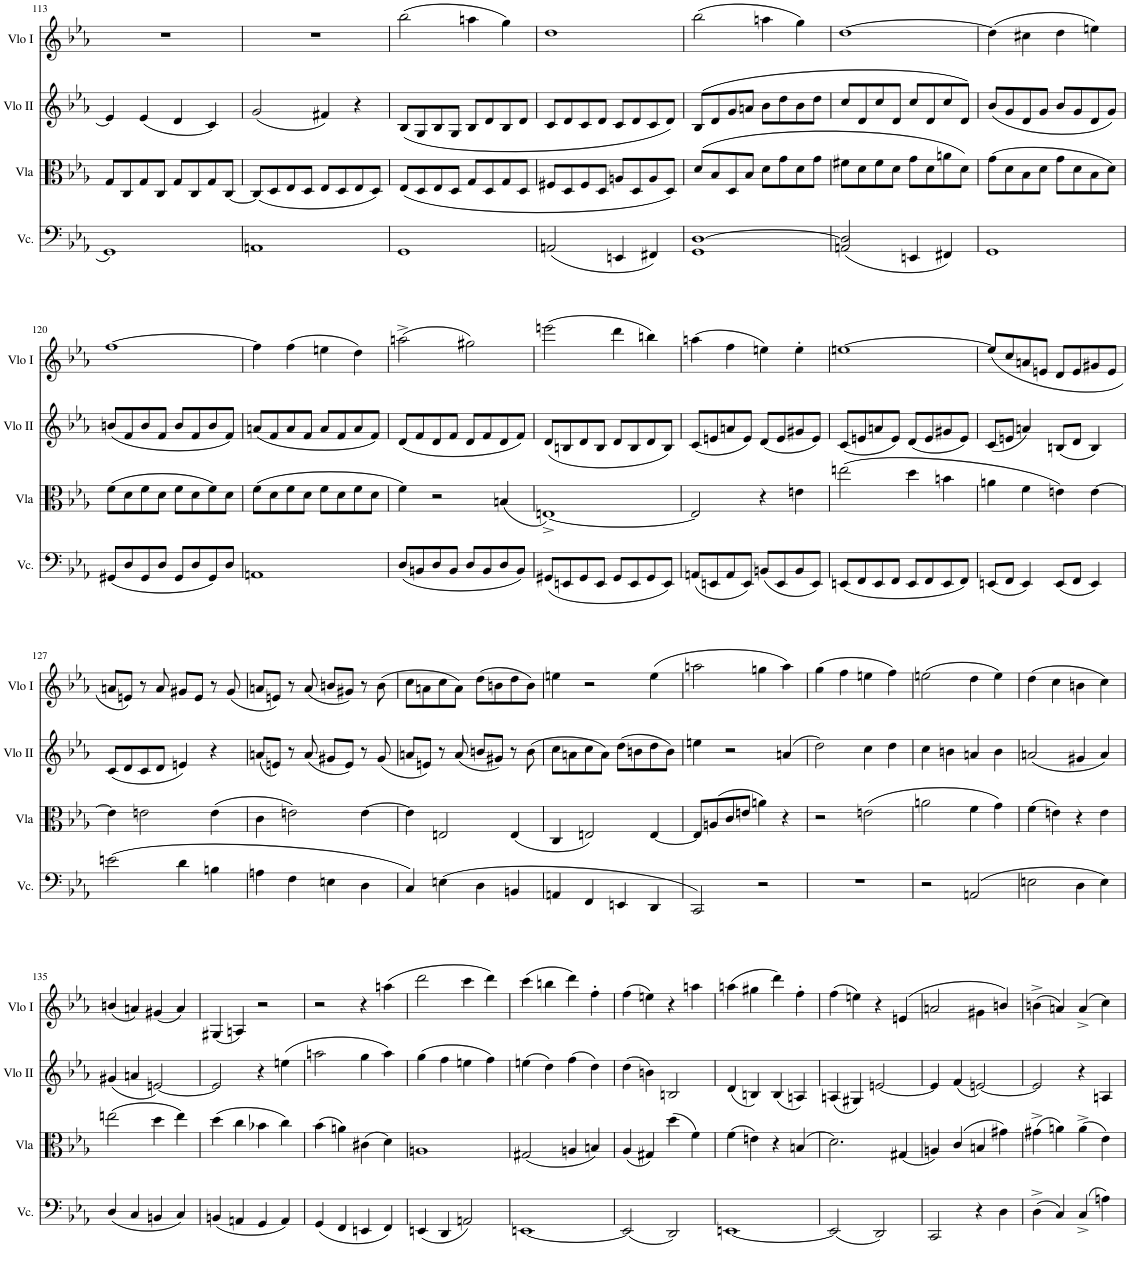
**kern	**kern	**kern	**kern
*part4	*part3	*part2	*part1
*staff4	*staff3	*staff2	*staff1
*I"Violoncello	*I"Viola	*I"Violino II	*I"Violino I
*I'Vc.	*I'Vla	*I'Vlo II	*I'Vlo I
!!LO:PB:g=z
*clefF4	*clefC3	*clefG2	*clefG2
*k[b-e-a-]	*k[b-e-a-]	*k[b-e-a-]	*k[b-e-a-]
*M4/4	*M4/4	*M4/4	*M4/4
*met(c)	*met(c)	*met(c)	*met(c)
=113	=113	=113	=113
1GG	8G/L	4e-/]	1r
.	8C/	.	.
.	8G/	(4e-/	.
.	8C/J	.	.
.	8G/L	4d/	.
.	8C/	.	.
.	8G/	4c/)	.
.	[8C/J	.	.
=114	=114	=114	=114
1AAn	(8C/L]	(2g/	1r
.	8D/	.	.
.	8E-/	.	.
.	8D/J	.	.
.	8E-/L	4f#X/)	.
.	8D/	.	.
.	8E-/	4r	.
.	8D/J)	.	.
=115	=115	=115	=115
1GG	(8E-/L	(8B-/L	(2bb-\
.	8D/	8G/	.
.	8E-/	8B-/	.
.	8D/J	8G/J	.
.	8G/L	8B-/L	4aan\
.	8D/	8d/	.
.	8G/	8B-/	4gg\)
.	8D/J	8d/J	.
=116	=116	=116	=116
(2AAn/	8F#X/L	8c/L	1dd
.	8D/	8d/	.
.	8F#/	8c/	.
.	8D/J	8d/J	.
4EEn/	8An/L	8c/L	.
.	8D/	8d/	.
4FF#X/)	8A/	8c/	.
.	8D/J)	8d/J)	.
=117	=117	=117	=117
1GG [1D	(8d/L	(8B-/L	(2bb-\
.	8B-/	8d/	.
.	8D/	8g/	.
.	8B-/J	8an/J	.
.	8d\L	8b-\L	4aan\
.	8g\	8dd\	.
.	8d\	8b-\	4gg\)
.	8g\J	8dd\J	.
=118	=118	=118	=118
(2AAn/ 2D/]	8f#X\L	8cc/L	[1dd
.	8d\	8d/	.
.	8f#\	8cc/	.
.	8d\J	8d/J	.
4EEn/	8g\L	8cc/L	.
.	8d\	8d/	.
4FF#X/)	8an\	8cc/	.
.	8d\J)	8d/J)	.
=119	=119	=119	=119
1GG	(8g\L	(8b-/L	(4dd\]
.	8d\	8g/	.
.	8B-\	8d/	4cc#X\
.	8d\J	8g/J	.
.	8g\L	8b-/L	4dd\
.	8d\	8g/	.
.	8B-\	8d/	4een\)
.	8d\J)	8g/J)	.
!!LO:LB:g=z
=120	=120	=120	=120
(8GG#X/L	(8f\L	(8bn/L	[1ff
8D/	8d\	8f/	.
8GG#/	8f\	8b/	.
8D/J	8d\J	8f/J	.
8GG#/L	8f\L	8b/L	.
8D/	8d\	8f/	.
8GG#/)	8f\)	8b/	.
8D/J	8d\J	8f/J)	.
=121	=121	=121	=121
1AAn	(8f\L	(8an/L	4ff\]
.	8d\	8f/	.
.	8f\	8a/	(4ff\
.	8d\J	8f/J	.
.	8f\L	8a/L	4een\
.	8d\	8f/	.
.	8f\	8a/	4dd\)
.	8d\J	8f/J)	.
=122	=122	=122	=122
(8D/L	4f\)	(8d/L	(2aan^\
8BBn/	.	8f/	.
8D/	2r	8d/	.
8BB/J	.	8f/J	.
8D/L	.	8d/L	2gg#X\)
8BB/	.	8f/	.
8D/	(4Bn/	8d/	.
8BB/J)	.	8f/J)	.
=123	=123	=123	=123
(8GG#X/L	[1En^)	(8d/L	(2eeen\
8EEn/	.	8Bn/	.
8GG#/	.	8d/	.
8EE/J	.	8B/J	.
8GG#/L	.	8d/L	4ddd\
8EE/	.	8B/	.
8GG#/	.	8d/	4bbn\)
8EE/J)	.	8B/J)	.
=124	=124	=124	=124
(8AAn/L	2E/]	(8c/L	(4aan\
8EEn/	.	8en/	.
8AA/	.	8an/	4ff\
8EE/J)	.	8e/J)	.
(8BBn/L	4r	(8d/L	4een\)
8EE/	.	8e/	.
8BB/	4en\	8g#X/	4ee'\
8EE/J)	.	8e/J)	.
=125	=125	=125	=125
(8EEn/L	(2een\	(8c/L	[1een
8FF/	.	8en/	.
8EE/	.	8an/	.
8FF/J	.	8e/J)	.
8EE/L	4dd\	(8d/L	.
8FF/	.	8e/	.
8EE/	4bn\	8g#X/	.
8FF/J)	.	8e/J)	.
=126	=126	=126	=126
(8EEn/L	4an\	(8c/L	(8ee/L]
8FF/J	.	8en/J	8cc/
4EE/)	4f\	4an/)	8an/
.	.	.	8en/J
(8EE/L	4en\)	(8Bn/L	8d/L
8FF/J	.	8d/J	8e/
4EE/)	[4e\	4B/)	8g#X/
.	.	.	8e/J
!!LO:LB:g=z
=127	=127	=127	=127
(2en\	4e\]	(8c/L	8an/L
.	.	8d/	8en/J)
.	2en\	8c/	8r
.	.	8d/J	8a/
4d\	.	4en/)	8g#X/L
.	.	.	8e/J
4Bn\	(4e\	4r	8r
.	.	.	(8g#/
=128	=128	=128	=128
4An\	4c\	(8an/L	8an/L
.	.	8en/J)	8en/J)
4F\	2en\)	8r	8r
.	.	(8a/	(8a/
4En\	.	8g#X/L	8bn/L
.	.	8e/J)	8g#X/J)
4D\	[4e\	8r	8r
.	.	(8g#/	(8b\
=129	=129	=129	=129
4C/)	4e\]	8an/L	8cc\L
.	.	8en/J)	8an\
(4En\	2En/	8r	8cc\
.	.	(8a/	8a\J)
4D\	.	8bn/L	(8dd\L
.	.	8g#X/J)	8bn\
4BBn/	(4E/	8r	8dd\
.	.	(8b\	8b\J)
=130	=130	=130	=130
4AAn/	4C/	8cc\L	4een\
.	.	8an\	.
4FF/	2En/)	8cc\	2r
.	.	8a\J)	.
4EEn/	.	(8dd\L	.
.	.	8bn\	.
4DD/	[4E/	8dd\	(4ee\
.	.	8b\J)	.
=131	=131	=131	=131
2CC/)	8E/L]	4een\	2aan\
.	(8An/	.	.
.	8c/	2r	.
.	8en/J	.	.
2r	4an\)	.	4ggn\
.	4r	(4an/	4aa\)
=132	=132	=132	=132
1r	2r	2dd\)	(4gg\
.	.	.	4ff\
.	(2en\	4cc\	4een\
.	.	4dd\	4ff\)
=133	=133	=133	=133
2r	2an\	4cc\	(2een\
.	.	4bn\	.
(2AAn/	4f\	4an/	4dd\
.	4g\)	4b\	4ee\)
=134	=134	=134	=134
2En\	(4f\	(2an/	(4dd\
.	4en\)	.	4cc\
4D\	4r	4g#X/	4bn\
4E\)	4e\	4a/)	4cc\)
!!LO:LB:g=z
=135	=135	=135	=135
(4D/	(2een\	(4g#X/	(4bn/
4C/	.	4an/	4an/)
4BBn/	4dd\	[2en/)	(4g#X/
4C/)	4ee\)	.	4a/)
=136	=136	=136	=136
(4BBn/	(4dd\	2e/]	(4G#X/
4AAn/	4cc\	.	4An/)
4GG/	4b-X\	4r	2r
4AA/)	4cc\)	(4een\	.
=137	=137	=137	=137
(4GG/	(4b-\	2aan\	2r
4FF/	4an\)	.	.
4EEn/	(4c#X\	4gg\	4r
4FF/)	4d\)	4aa\)	(4aan\
=138	=138	=138	=138
(4EEn/	1An	(4gg\	2ddd\
4DD/	.	4ff\	.
2AAn/)	.	4een\	4ccc\
.	.	4ff\)	4ddd\)
=139	=139	=139	=139
[1EEn	(2G#X/	(4een\	(4ccc\
.	.	4dd\)	4bbn\
.	4An/	(4ff\	4ddd\)
.	4Bn/)	4dd\)	4ff'\
=140	=140	=140	=140
(2EE/]	(4A-/	(4dd\	(4ff\
.	4G#X/)	4bn\)	4een\)
2DD/)	(4dd\	2Bn/	4r
.	4f\)	.	4aan\
=141	=141	=141	=141
[1EEn	(4f\	(4d/	(4aan\
.	4en\)	4Bn/)	4gg#X\
.	4r	(4B/	4ddd\)
.	(4Bn/	4An/)	4ff'\
=142	=142	=142	=142
(2EE/]	2.d\)	(4An/	(4ff\
.	.	4G#X/)	4een\)
2DD/)	.	[2en/	4r
.	(4G#X/	.	(4en/
=143	=143	=143	=143
2CC/	4An/)	4e/]	2an/
.	(4c/	(4f/	.
4r	4Bn/	[2en/)	4g#X\
4D\	4g#X\)	.	4bn/)
=144	=144	=144	=144
(4D^\	(4g#X^\	2e/]	(4bn^\
4C/)	4an\)	.	4an/)
(4C^/	(4a^\	4r	(4a^/
4An\)	4e-\)	4An/	4cc\)
=	=	=	=
*-	*-	*-	*-
